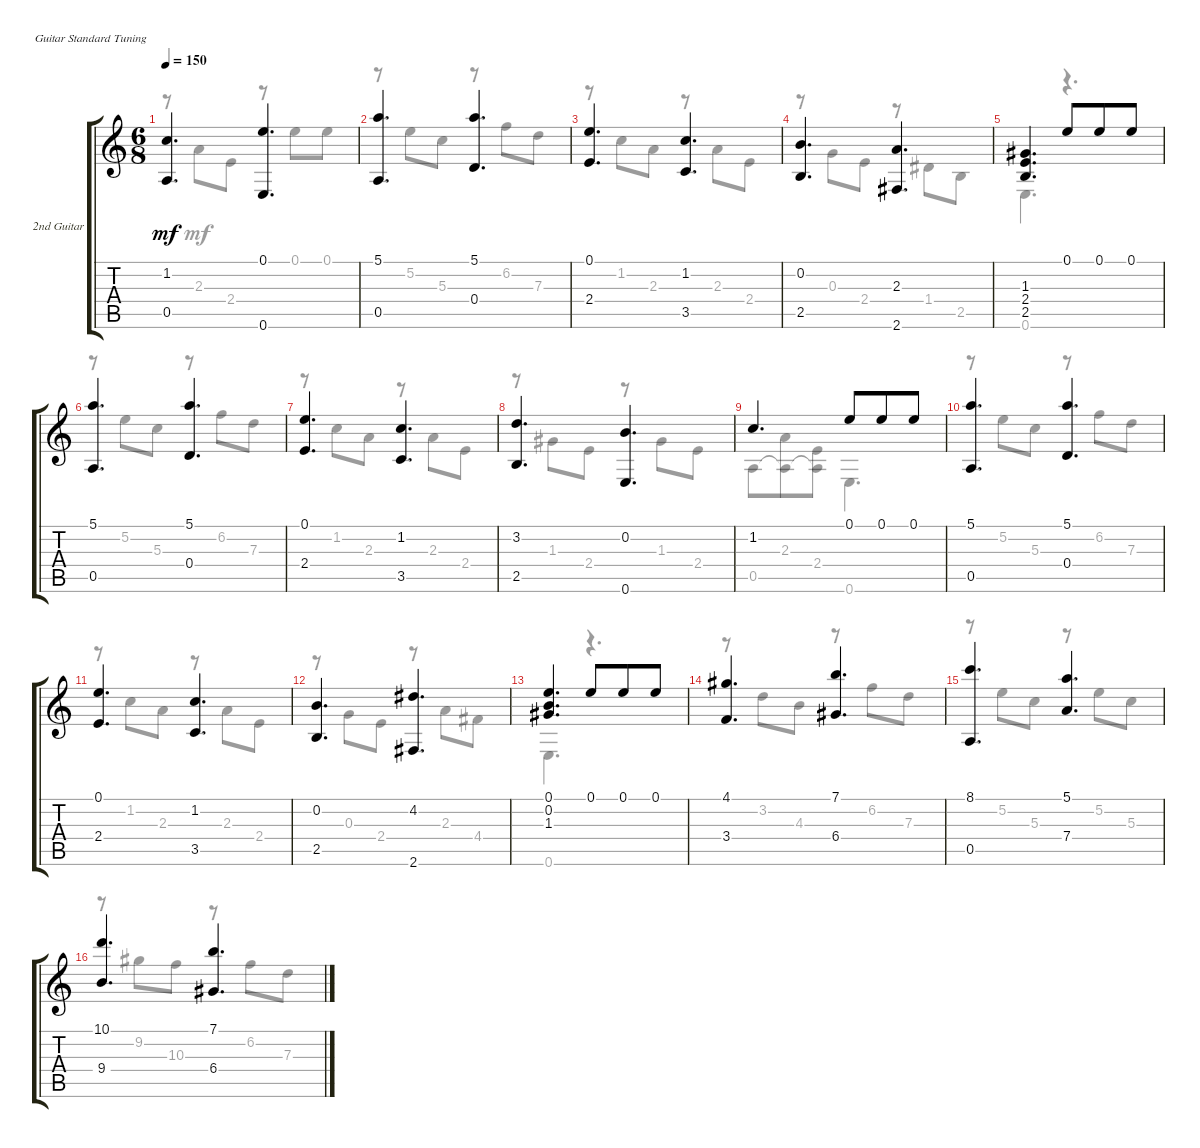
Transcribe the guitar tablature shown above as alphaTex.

\bracketExtendMode groupsimilarinstruments
\firstSystemTrackNameOrientation horizontal
\otherSystemsTrackNameOrientation horizontal
\track ("2nd Guitar" "2nd Guitar") {instrument acousticguitarnylon}
\staff {score tabs}
\tuning (E4 B3 G3 D3 A2 E2)
\voice
\ts (6 8)
\tempo 150
\clef g2
\ks c
(1.2 0.5).4{d dy mf} (0.1 0.6).4{d} |
(5.1 0.5).4{d} (5.1 0.4).4{d} |
(0.1 2.4).4{d} (1.2 3.5).4{d} |
(0.2 2.5).4{d} (2.3 2.6).4{d} |
(1.3 2.4 2.5).4{d} 0.1.8 0.1.8 0.1.8 |
(5.1 0.5).4{d} (5.1 0.4).4{d} |
(0.1 2.4).4{d} (1.2 3.5).4{d} |
(3.2 2.5).4{d} (0.2 0.6).4{d} |
1.2.4{d} 0.1.8 0.1.8 0.1.8 |
(5.1 0.5).4{d} (5.1 0.4).4{d} |
(0.1 2.4).4{d} (1.2 3.5).4{d} |
(0.2 2.5).4{d} (4.2 2.6).4{d} |
(0.1 0.2 1.3).4{d} 0.1.8 0.1.8 0.1.8 |
(4.1 3.4).4{d} (7.1 6.4).4{d} |
(8.1 0.5).4{d} (5.1 7.4).4{d} |
(10.1 9.4).4{d} (7.1 6.4).4{d}
\voice
\clef g2
\ottava regular
\simile none
\ks c
r.8{dy mf} 2.3.8 2.4.8 r.8 0.1.8 0.1.8 |
r.8 5.2.8 5.3.8 r.8 6.2.8 7.3.8 |
r.8 1.2.8 2.3.8 r.8 2.3.8 2.4.8 |
r.8 0.3.8 2.4.8 r.8 1.4.8 2.5.8 |
0.6.4{d} r.4{d} |
r.8 5.2.8 5.3.8 r.8 6.2.8 7.3.8 |
r.8 1.2.8 2.3.8 r.8 2.3.8 2.4.8 |
r.8 1.3.8 2.4.8 r.8 1.3.8 2.4.8 |
0.5.8 (2.3 0.5{t}).8 (2.4 0.5{t}).8 0.6.4{d} |
r.8 5.2.8 5.3.8 r.8 6.2.8 7.3.8 |
r.8 1.2.8 2.3.8 r.8 2.3.8 2.4.8 |
r.8 0.3.8 2.4.8 r.8 2.3.8 4.4.8 |
0.6.4{d} r.4{d} |
r.8 3.2.8 4.3.8 r.8 6.2.8 7.3.8 |
r.8 5.2.8 5.3.8 r.8 5.2.8 5.3.8 |
r.8 9.2.8 10.3.8 r.8 6.2.8 7.3.8
